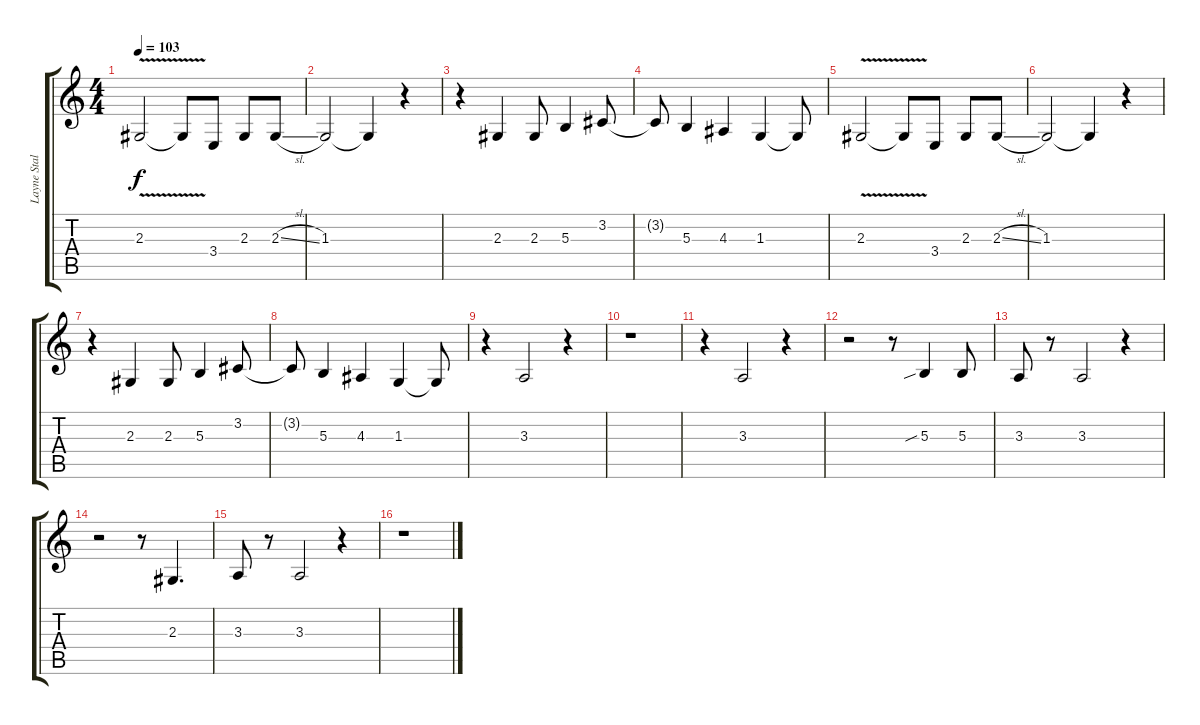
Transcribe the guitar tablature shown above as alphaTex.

\track ("Layne Staley" "Layne Stal") {instrument lead2sawtooth}
\staff {score tabs}
\tuning (Eb4 Bb3 Gb3 Db3 Ab2 Eb2) {hide}
\ts (4 4)
\tempo 103
\clef g2
\ks c
2.3{v}.2{dy f} 2.3{t}.8 3.4.8 2.3.8 2.3{sl}.8 |
1.3.2 1.3{t}.4 r.4 |
r.4 2.3.4 2.3.8 5.3.4 3.2.8 |
3.2{t}.8 5.3.4 4.3.4 1.3.4 1.3{t}.8 |
2.3{v}.2 2.3{t}.8 3.4.8 2.3.8 2.3{sl}.8 |
1.3.2 1.3{t}.4 r.4 |
r.4 2.3.4 2.3.8 5.3.4 3.2.8 |
3.2{t}.8 5.3.4 4.3.4 1.3.4 1.3{t}.8 |
r.4 3.3.2 r.4 |
r.1 |
r.4 3.3.2 r.4 |
r.2 r.8 5.3{sib}.4 5.3.8 |
3.3.8 r.8 3.3.2 r.4 |
r.2 r.8 2.3.4{d} |
3.3.8 r.8 3.3.2 r.4 |
r.1
